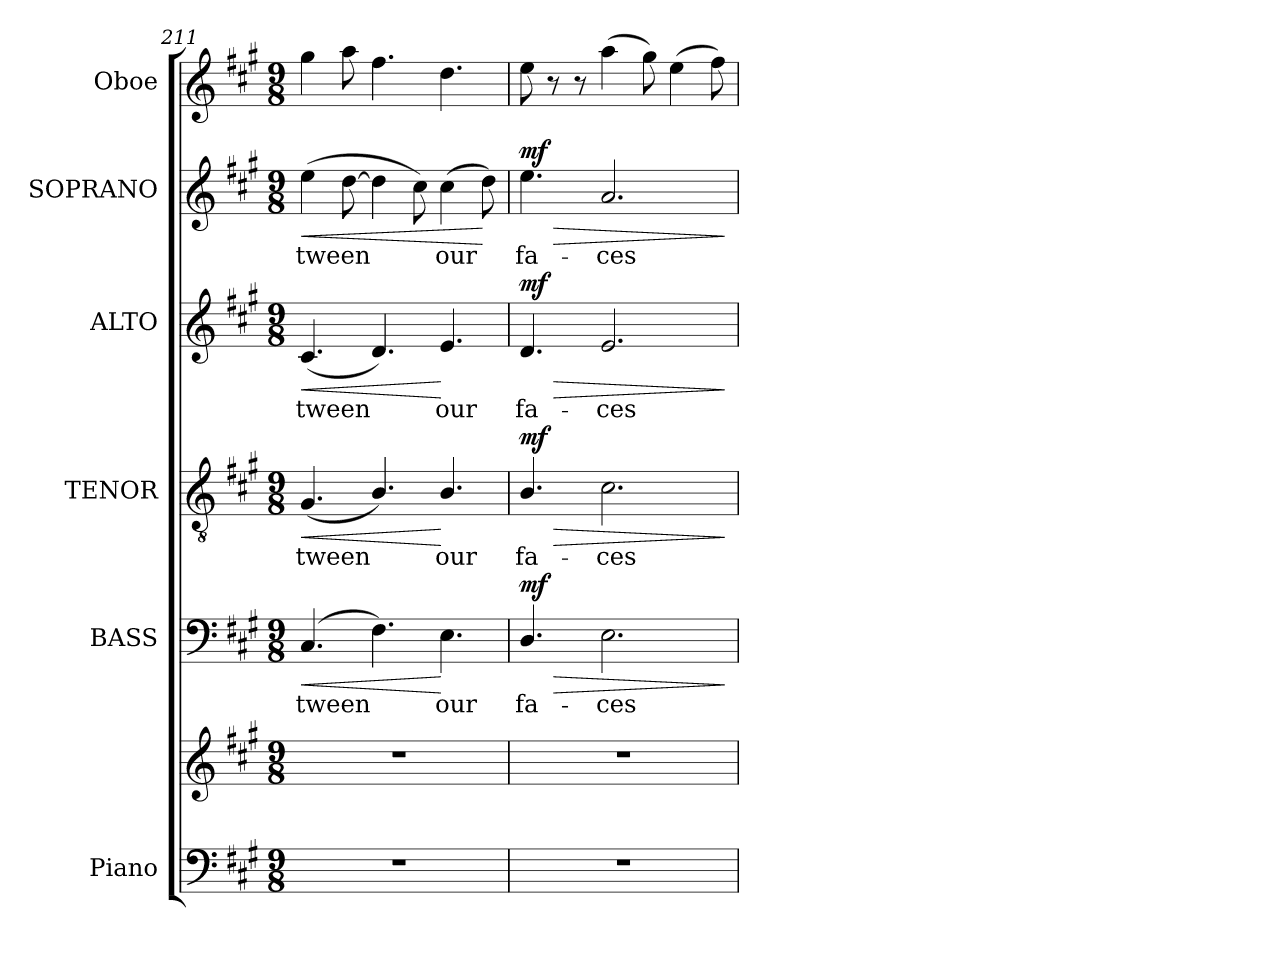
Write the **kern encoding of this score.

**kern	**kern	**kern	**text	**dynam	**kern	**text	**dynam	**kern	**text	**dynam	**kern	**text	**dynam	**kern
*part6	*part6	*part5	*part5	*part5	*part4	*part4	*part4	*part3	*part3	*part3	*part2	*part2	*part2	*part1
*staff7	*staff6	*staff5	*staff5	*staff5	*staff4	*staff4	*staff4	*staff3	*staff3	*staff3	*staff2	*staff2	*staff2	*staff1
*I"Piano	*	*I"BASS	*	*	*I"TENOR	*	*	*I"ALTO	*	*	*I"SOPRANO	*	*	*I"Oboe
*I'Pno.	*	*I'B.	*	*	*I'T.	*	*	*I'A.	*	*	*I'S.	*	*	*I'Ob.
*clefF4	*clefG2	*clefF4	*	*	*clefGv2	*	*	*clefG2	*	*	*clefG2	*	*	*clefG2
*	*	*	*	*	*ITrd7c12	*	*	*	*	*	*	*	*	*
*k[f#c#g#]	*k[f#c#g#]	*k[f#c#g#]	*	*	*k[f#c#g#]	*	*	*k[f#c#g#]	*	*	*k[f#c#g#]	*	*	*k[f#c#g#]
*A:	*A:	*A:	*	*	*A:	*	*	*A:	*	*	*A:	*	*	*A:
*M9/8	*M9/8	*M9/8	*	*	*M9/8	*	*	*M9/8	*	*	*M9/8	*	*	*M9/8
=211	=211	=211	=211	=211	=211	=211	=211	=211	=211	=211	=211	=211	=211	=211
!LO:N:vis=1	!LO:N:vis=1	!	!	!	!	!	!	!	!	!	!	!	!	!
!	!	!	!LO:LY:b:color=#000000	!LO:HP:b	!	!	!	!	!	!	!	!	!	!
!	!	!	!	!	!	!LO:LY:b:color=#000000	!LO:HP:b	!	!	!	!	!	!	!
!	!	!	!	!	!	!	!	!	!LO:LY:b:color=#000000	!LO:HP:b	!	!	!	!
!	!	!	!	!	!	!	!	!	!	!	!	!LO:LY:b:color=#000000	!LO:HP:b	!
8%9r	8%9r	(4.C#i/	-tween	<	(4.GG#i/	-tween	<	(4.c#i/	-tween	<	(4eei\	-tween	<	4gg#i\
.	.	.	.	.	.	.	.	.	.	.	[8ddi\	.	.	8aai\
.	.	4.F#i\)	.	.	4.BBi/)	.	.	4.di/)	.	.	4ddi\]	.	.	4.ff#i\
.	.	.	.	.	.	.	.	.	.	.	8cc#i\)	.	.	.
!	!	!	!LO:LY:b:color=#000000	!	!	!	!	!	!	!	!	!	!	!
!	!	!	!	!	!	!LO:LY:b:color=#000000	!	!	!	!	!	!	!	!
!	!	!	!	!	!	!	!	!	!LO:LY:b:color=#000000	!	!	!	!	!
!	!	!	!	!	!	!	!	!	!	!	!	!LO:LY:b:color=#000000	!	!
.	.	4.Ei\	our	[	4.BBi/	our	[	4.ei/	our	[	(4cc#i\	our	.	4.ddi\
.	.	.	.	.	.	.	.	.	.	.	8ddi\)	.	[	.
=212	=212	=212	=212	=212	=212	=212	=212	=212	=212	=212	=212	=212	=212	=212
!LO:N:vis=1	!LO:N:vis=1	!	!	!	!	!	!	!	!	!	!	!	!	!
!	!	!	!LO:LY:b:color=#000000	!LO:HP:b	!	!	!	!	!	!	!	!	!	!
!	!	!	!	!	!	!LO:LY:b:color=#000000	!LO:HP:b	!	!	!	!	!	!	!
!	!	!	!	!	!	!	!	!	!LO:LY:b:color=#000000	!LO:HP:b	!	!	!	!
!	!	!	!	!	!	!	!	!	!	!	!	!LO:LY:b:color=#000000	!LO:HP:b	!
8%9r	8%9r	4.Di/	fa-	> mf	4.BBi/	fa-	> mf	4.di/	fa-	> mf	4.eei\	fa-	> mf	8eei\
.	.	.	.	.	.	.	.	.	.	.	.	.	.	8r
.	.	.	.	.	.	.	.	.	.	.	.	.	.	8r
!	!	!	!LO:LY:b:color=#000000	!	!	!	!	!	!	!	!	!	!	!
!	!	!	!	!	!	!LO:LY:b:color=#000000	!	!	!	!	!	!	!	!
!	!	!	!	!	!	!	!	!	!LO:LY:b:color=#000000	!	!	!	!	!
!	!	!	!	!	!	!	!	!	!	!	!	!LO:LY:b:color=#000000	!	!
.	.	2.Ei\	-ces	.	2.C#i\	-ces	.	2.ei/	-ces	.	2.ai/	-ces	.	(4aai\
.	.	.	.	.	.	.	.	.	.	.	.	.	.	8gg#i\)
.	.	.	.	.	.	.	.	.	.	.	.	.	.	(4eei\
.	.	.	.	.	.	.	.	.	.	.	.	.	.	8ff#i\)
.	.	.	.	]	.	.	]	.	.	]	.	.	]	.
=	=	=	=	=	=	=	=	=	=	=	=	=	=	=
*-	*-	*-	*-	*-	*-	*-	*-	*-	*-	*-	*-	*-	*-	*-
